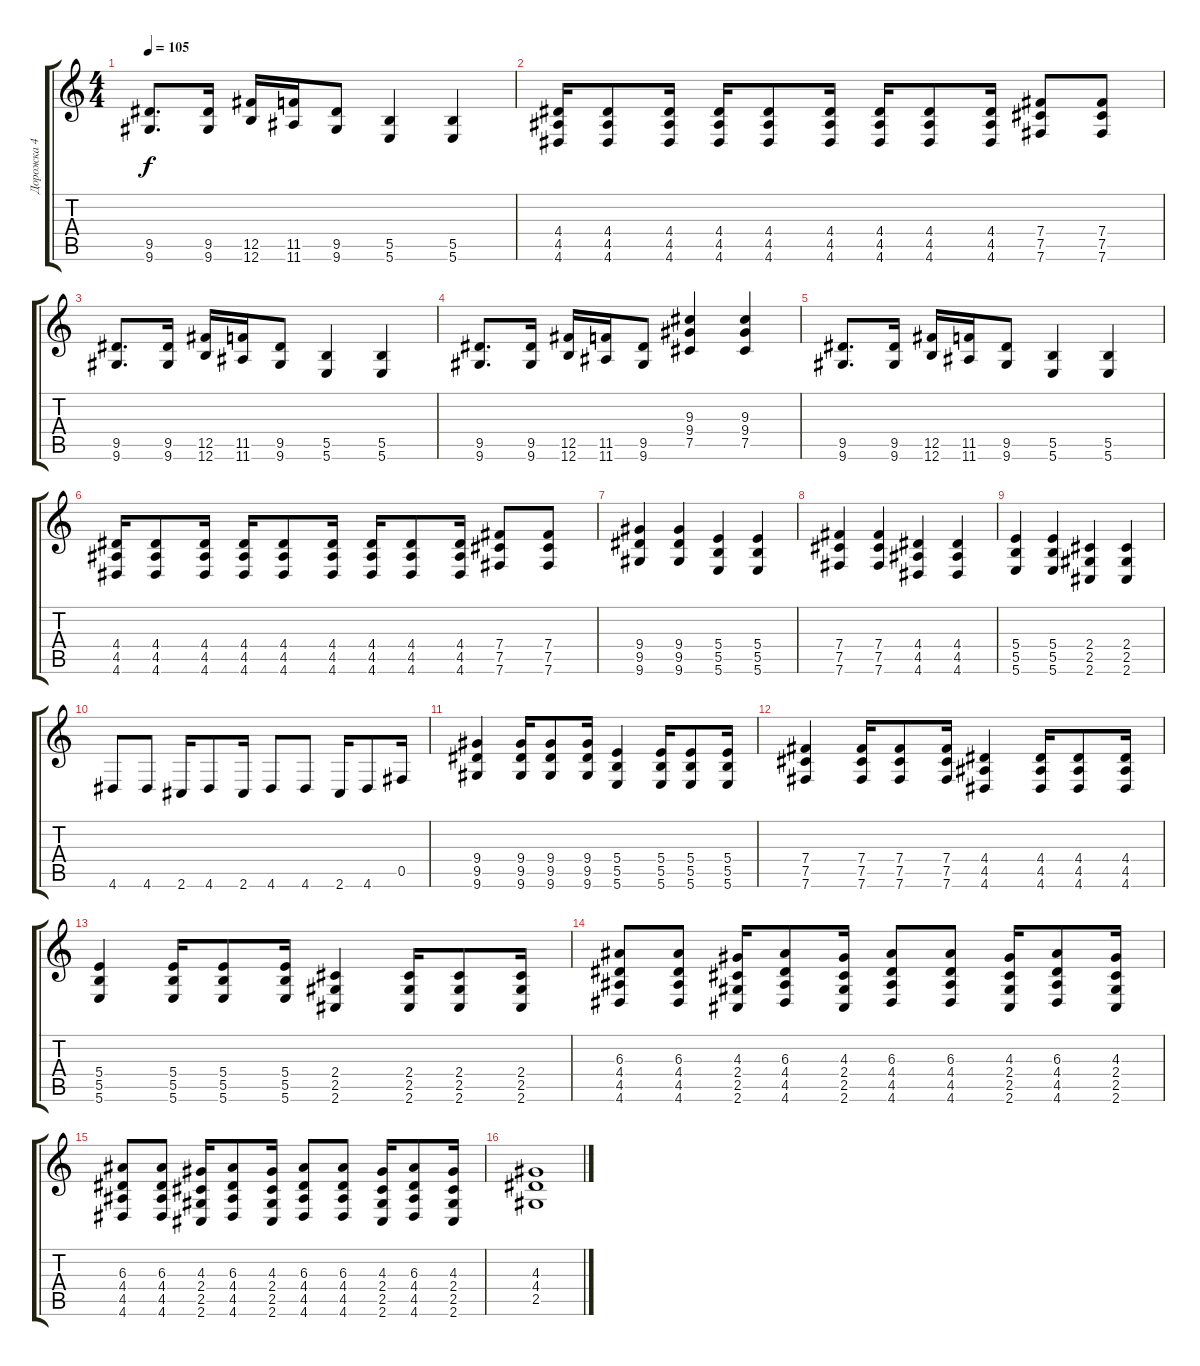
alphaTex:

\track ("Дорожка 4" "Дорожка 4") {instrument overdrivenguitar}
\staff {score tabs}
\tuning (Db4 Ab3 E3 B2 Gb2 B1) {hide}
\ts (4 4)
\tempo 105
\clef g2
\ks c
(9.5 9.6).8{d dy f} (9.5 9.6).16 (12.5 12.6).16 (11.5 11.6).16 (9.5 9.6).8 (5.5 5.6).4 (5.5 5.6).4 |
(4.4 4.5 4.6).16 (4.4 4.5 4.6).8 (4.4 4.5 4.6).16 (4.4 4.5 4.6).16 (4.4 4.5 4.6).8 (4.4 4.5 4.6).16 (4.4 4.5 4.6).16 (4.4 4.5 4.6).8 (4.4 4.5 4.6).16 (7.4 7.5 7.6).8 (7.4 7.5 7.6).8 |
(9.5 9.6).8{d} (9.5 9.6).16 (12.5 12.6).16 (11.5 11.6).16 (9.5 9.6).8 (5.5 5.6).4 (5.5 5.6).4 |
(9.5 9.6).8{d} (9.5 9.6).16 (12.5 12.6).16 (11.5 11.6).16 (9.5 9.6).8 (9.3 9.4 7.5).4 (9.3 9.4 7.5).4 |
(9.5 9.6).8{d} (9.5 9.6).16 (12.5 12.6).16 (11.5 11.6).16 (9.5 9.6).8 (5.5 5.6).4 (5.5 5.6).4 |
(4.4 4.5 4.6).16 (4.4 4.5 4.6).8 (4.4 4.5 4.6).16 (4.4 4.5 4.6).16 (4.4 4.5 4.6).8 (4.4 4.5 4.6).16 (4.4 4.5 4.6).16 (4.4 4.5 4.6).8 (4.4 4.5 4.6).16 (7.4 7.5 7.6).8 (7.4 7.5 7.6).8 |
(9.4 9.5 9.6).4 (9.4 9.5 9.6).4 (5.4 5.5 5.6).4 (5.4 5.5 5.6).4 |
(7.4 7.5 7.6).4 (7.4 7.5 7.6).4 (4.4 4.5 4.6).4 (4.4 4.5 4.6).4 |
(5.4 5.5 5.6).4 (5.4 5.5 5.6).4 (2.4 2.5 2.6).4 (2.4 2.5 2.6).4 |
4.6.8 4.6.8 2.6.16 4.6.8 2.6.16 4.6.8 4.6.8 2.6.16 4.6.8 0.5.16 |
(9.4 9.5 9.6).4 (9.4 9.5 9.6).16 (9.4 9.5 9.6).8 (9.4 9.5 9.6).16 (5.4 5.5 5.6).4 (5.4 5.5 5.6).16 (5.4 5.5 5.6).8 (5.4 5.5 5.6).16 |
(7.4 7.5 7.6).4 (7.4 7.5 7.6).16 (7.4 7.5 7.6).8 (7.4 7.5 7.6).16 (4.4 4.5 4.6).4 (4.4 4.5 4.6).16 (4.4 4.5 4.6).8 (4.4 4.5 4.6).16 |
(5.4 5.5 5.6).4 (5.4 5.5 5.6).16 (5.4 5.5 5.6).8 (5.4 5.5 5.6).16 (2.4 2.5 2.6).4 (2.4 2.5 2.6).16 (2.4 2.5 2.6).8 (2.4 2.5 2.6).16 |
(6.3 4.4 4.5 4.6).8 (6.3 4.4 4.5 4.6).8 (4.3 2.4 2.5 2.6).16 (6.3 4.4 4.5 4.6).8 (4.3 2.4 2.5 2.6).16 (6.3 4.4 4.5 4.6).8 (6.3 4.4 4.5 4.6).8 (4.3 2.4 2.5 2.6).16 (6.3 4.4 4.5 4.6).8 (4.3 2.4 2.5 2.6).16 |
(6.3 4.4 4.5 4.6).8 (6.3 4.4 4.5 4.6).8 (4.3 2.4 2.5 2.6).16 (6.3 4.4 4.5 4.6).8 (4.3 2.4 2.5 2.6).16 (6.3 4.4 4.5 4.6).8 (6.3 4.4 4.5 4.6).8 (4.3 2.4 2.5 2.6).16 (6.3 4.4 4.5 4.6).8 (4.3 2.4 2.5 2.6).16 |
(4.3 4.4 2.5).1
